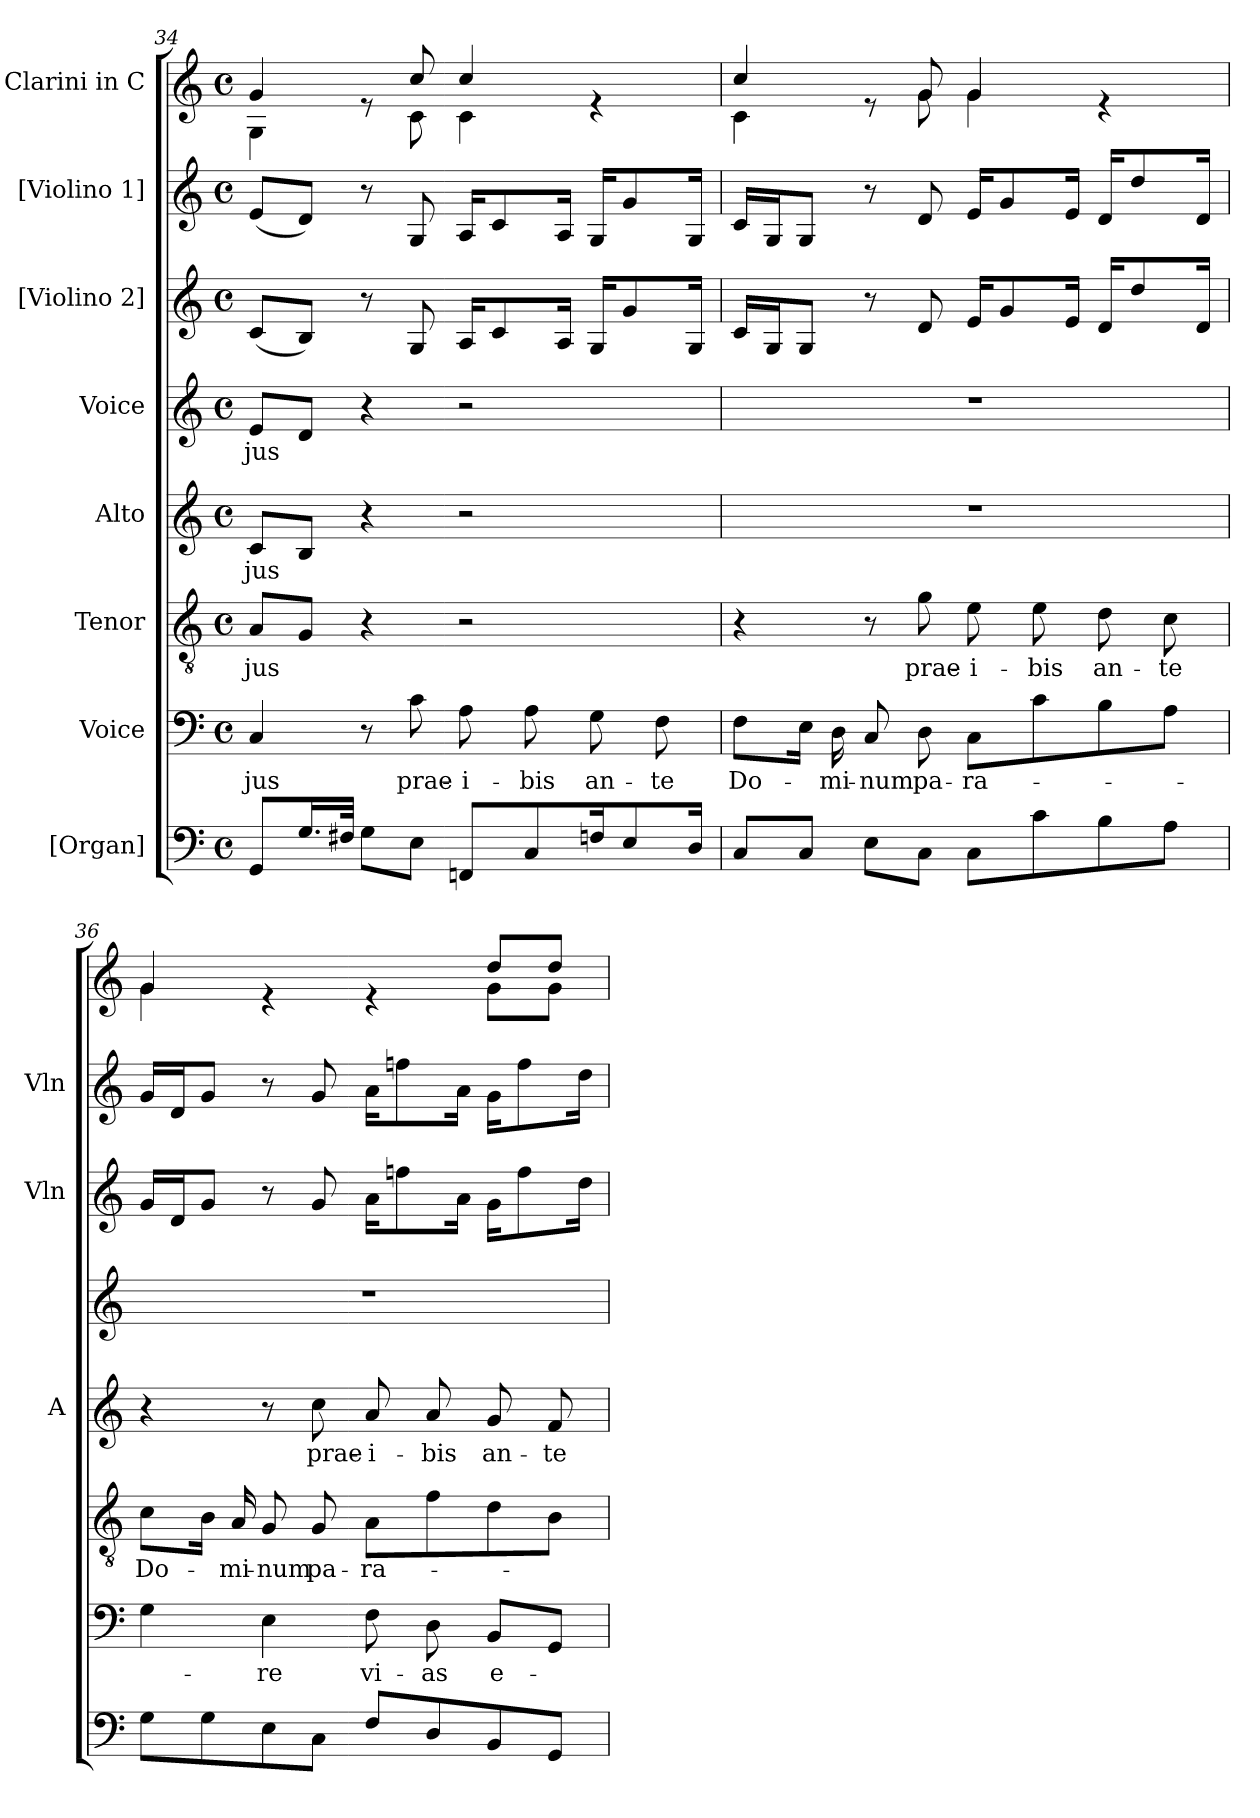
**kern	**kern	**text	**kern	**text	**kern	**text	**kern	**text	**kern	**kern	**kern
*part8	*part7	*part7	*part6	*part6	*part5	*part5	*part4	*part4	*part3	*part2	*part1
*staff8	*staff7	*staff7	*staff6	*staff6	*staff5	*staff5	*staff4	*staff4	*staff3	*staff2	*staff1
*I"[Organ]	*I"Voice	*	*I"Tenor	*	*I"Alto	*	*I"Voice	*	*I"[Violino 2]	*I"[Violino 1]	*I"Clarini in C
*	*	*	*	*	*I'A	*	*	*	*I'Vln	*I'Vln	*
!!LO:LB:g=z
*clefF4	*clefF4	*	*clefGv2	*	*clefG2	*	*clefG2	*	*clefG2	*clefG2	*clefG2
*k[]	*k[]	*	*k[]	*	*k[]	*	*k[]	*	*k[]	*k[]	*k[]
*M4/4	*M4/4	*	*M4/4	*	*M4/4	*	*M4/4	*	*M4/4	*M4/4	*M4/4
*met(c)	*met(c)	*	*met(c)	*	*met(c)	*	*met(c)	*	*met(c)	*met(c)	*met(c)
=34	=34	=34	=34	=34	=34	=34	=34	=34	=34	=34	=34
!	!	!LO:LY:b	!	!LO:LY:b	!	!LO:LY:b	!	!LO:LY:b	!	!	!
*	*	*	*	*	*	*	*	*	*	*	*^
8GG/L	4C/	jus	8A/L	jus	8c/L	jus	8e/L	jus	(8c/L	(8e/L	4g/	4G\
16.G/L	.	.	8G/J	.	8B/J	.	8d/J	.	8B/J)	8d/J)	.	.
32F#X/JJk	.	.	.	.	.	.	.	.	.	.	.	.
8G\L	8r	.	4r	.	4r	.	4r	.	8r	8r	8re	8ryy
!	!	!LO:LY:b	!	!	!	!	!	!	!	!	!	!
8E\J	8c\	prae-	.	.	.	.	.	.	8G/	8G/	8cc/	8c\
!	!	!LO:LY:b	!	!	!	!	!	!	!	!	!	!
8FFn/L	8A\	-i-	2r	.	2r	.	2r	.	16A/KL	16A/KL	4cc/	4c\
.	.	.	.	.	.	.	.	.	8c/	8c/	.	.
!	!	!LO:LY:b	!	!	!	!	!	!	!	!	!	!
8C/	8A\	-bis	.	.	.	.	.	.	.	.	.	.
.	.	.	.	.	.	.	.	.	16A/Jk	16A/Jk	.	.
!	!	!LO:LY:b	!	!	!	!	!	!	!	!	!	!
16Fn/K	8G\	an-	.	.	.	.	.	.	16G/KL	16G/KL	4re	4ryy
8E/	.	.	.	.	.	.	.	.	8g/	8g/	.	.
!	!	!LO:LY:b	!	!	!	!	!	!	!	!	!	!
.	8F\	-te	.	.	.	.	.	.	.	.	.	.
16D/Jk	.	.	.	.	.	.	.	.	16G/Jk	16G/Jk	.	.
=35	=35	=35	=35	=35	=35	=35	=35	=35	=35	=35	=35	=35
!	!	!LO:LY:b	!	!	!	!	!	!	!	!	!	!
8C/L	8F\L	Do-	4r	.	1r	.	1r	.	16c/LL	16c/LL	4cc/	4c\
.	.	.	.	.	.	.	.	.	16G/J	16G/J	.	.
8C/J	16E\Jk	.	.	.	.	.	.	.	8G/J	8G/J	.	.
!	!	!LO:LY:b	!	!	!	!	!	!	!	!	!	!
.	16D\	-mi-	.	.	.	.	.	.	.	.	.	.
!	!	!LO:LY:b	!	!	!	!	!	!	!	!	!	!
8E\L	8C/	-num	8r	.	.	.	.	.	8r	8r	8re	8ryy
!	!	!LO:LY:b	!	!LO:LY:b	!	!	!	!	!	!	!	!
8C\J	8D\	pa-	8g\	prae-	.	.	.	.	8d/	8d/	8g/	8g\
!	!	!LO:LY:b	!	!LO:LY:b	!	!	!	!	!	!	!	!
8C\L	8C\L	-ra-	8e\	-i-	.	.	.	.	16e/KL	16e/KL	4g/	4g\
.	.	.	.	.	.	.	.	.	8g/	8g/	.	.
!	!	!	!	!LO:LY:b	!	!	!	!	!	!	!	!
8c\	8c\	.	8e\	-bis	.	.	.	.	.	.	.	.
.	.	.	.	.	.	.	.	.	16e/Jk	16e/Jk	.	.
!	!	!	!	!LO:LY:b	!	!	!	!	!	!	!	!
8B\	8B\	.	8d\	an-	.	.	.	.	16d/KL	16d/KL	4re	4ryy
.	.	.	.	.	.	.	.	.	8dd/	8dd/	.	.
!	!	!	!	!LO:LY:b	!	!	!	!	!	!	!	!
8A\J	8A\J	.	8c\	-te	.	.	.	.	.	.	.	.
.	.	.	.	.	.	.	.	.	16d/Jk	16d/Jk	.	.
=36	=36	=36	=36	=36	=36	=36	=36	=36	=36	=36	=36	=36
!	!	!	!	!LO:LY:b	!	!	!	!	!	!	!	!
8G\L	4G\	.	8c\L	Do-	4r	.	1r	.	16g/LL	16g/LL	4g/	4g\
.	.	.	.	.	.	.	.	.	16d/J	16d/J	.	.
8G\	.	.	16B\Jk	.	.	.	.	.	8g/J	8g/J	.	.
!	!	!	!	!LO:LY:b	!	!	!	!	!	!	!	!
.	.	.	16A/	-mi-	.	.	.	.	.	.	.	.
!	!	!LO:LY:b	!	!LO:LY:b	!	!	!	!	!	!	!	!
8E\	4E\	-re	8G/	-num	8r	.	.	.	8r	8r	4re	2ryy
!	!	!	!	!LO:LY:b	!	!LO:LY:b	!	!	!	!	!	!
8C\J	.	.	8G/	pa-	8cc\	prae-	.	.	8g/	8g/	.	.
!	!	!LO:LY:b	!	!LO:LY:b	!	!LO:LY:b	!	!	!	!	!	!
8F/L	8F\	vi-	8A\L	-ra-	8a/	-i-	.	.	16a\KL	16a\KL	4re	.
.	.	.	.	.	.	.	.	.	8ffn\	8ffn\	.	.
!	!	!LO:LY:b	!	!	!	!LO:LY:b	!	!	!	!	!	!
8D/	8D\	-as	8f\	.	8a/	-bis	.	.	.	.	.	.
.	.	.	.	.	.	.	.	.	16a\Jk	16a\Jk	.	.
!	!	!LO:LY:b	!	!	!	!LO:LY:b	!	!	!	!	!	!
8BB/	8BB/L	e-	8d\	.	8g/	an-	.	.	16g\KL	16g\KL	8dd/L	8g\L
.	.	.	.	.	.	.	.	.	8ff\	8ff\	.	.
!	!	!	!	!	!	!LO:LY:b	!	!	!	!	!	!
8GG/J	8GG/J	.	8B\J	.	8f/	-te	.	.	.	.	8dd/J	8g\J
.	.	.	.	.	.	.	.	.	16dd\Jk	16dd\Jk	.	.
*	*	*	*	*	*	*	*	*	*	*	*v	*v
=	=	=	=	=	=	=	=	=	=	=	=
*-	*-	*-	*-	*-	*-	*-	*-	*-	*-	*-	*-
